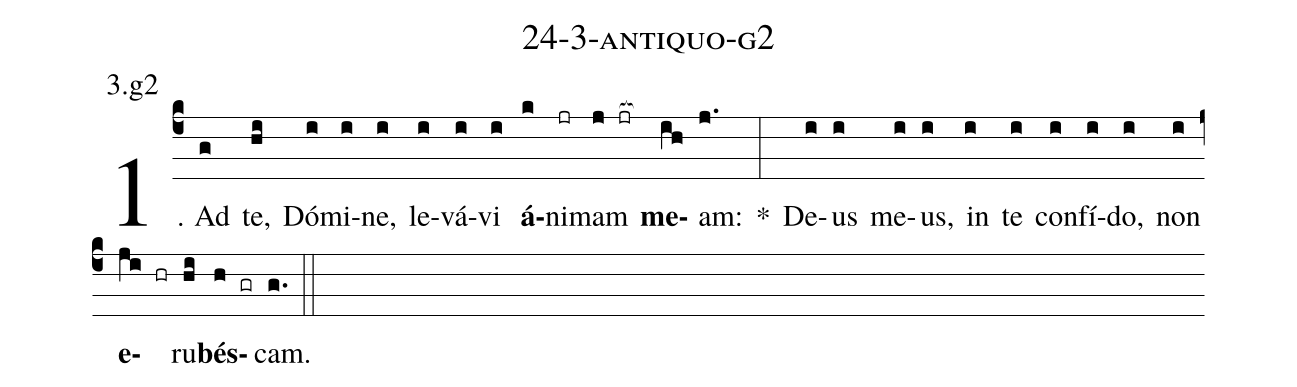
name: 24-3-antiquo-g2;
annotation: 3.g2;
%%
(c4)1. Ad(g) te,(hi) Dó(i)mi(i)ne,(i) le(i)vá(i)vi(i) <b>á</b>(k)ni(jr)mam(j jr[ocb:1{]) <b>me</b>(ih[ocb:0}])am:(j.) *(:) De(i)us(i) me(i)us,(i) in(i) te(i) con(i)fí(i)do,(i) non(i) <b>e</b>(ji hr)ru(hi)<b>bés</b>(h gr)cam.(g.) (::)
